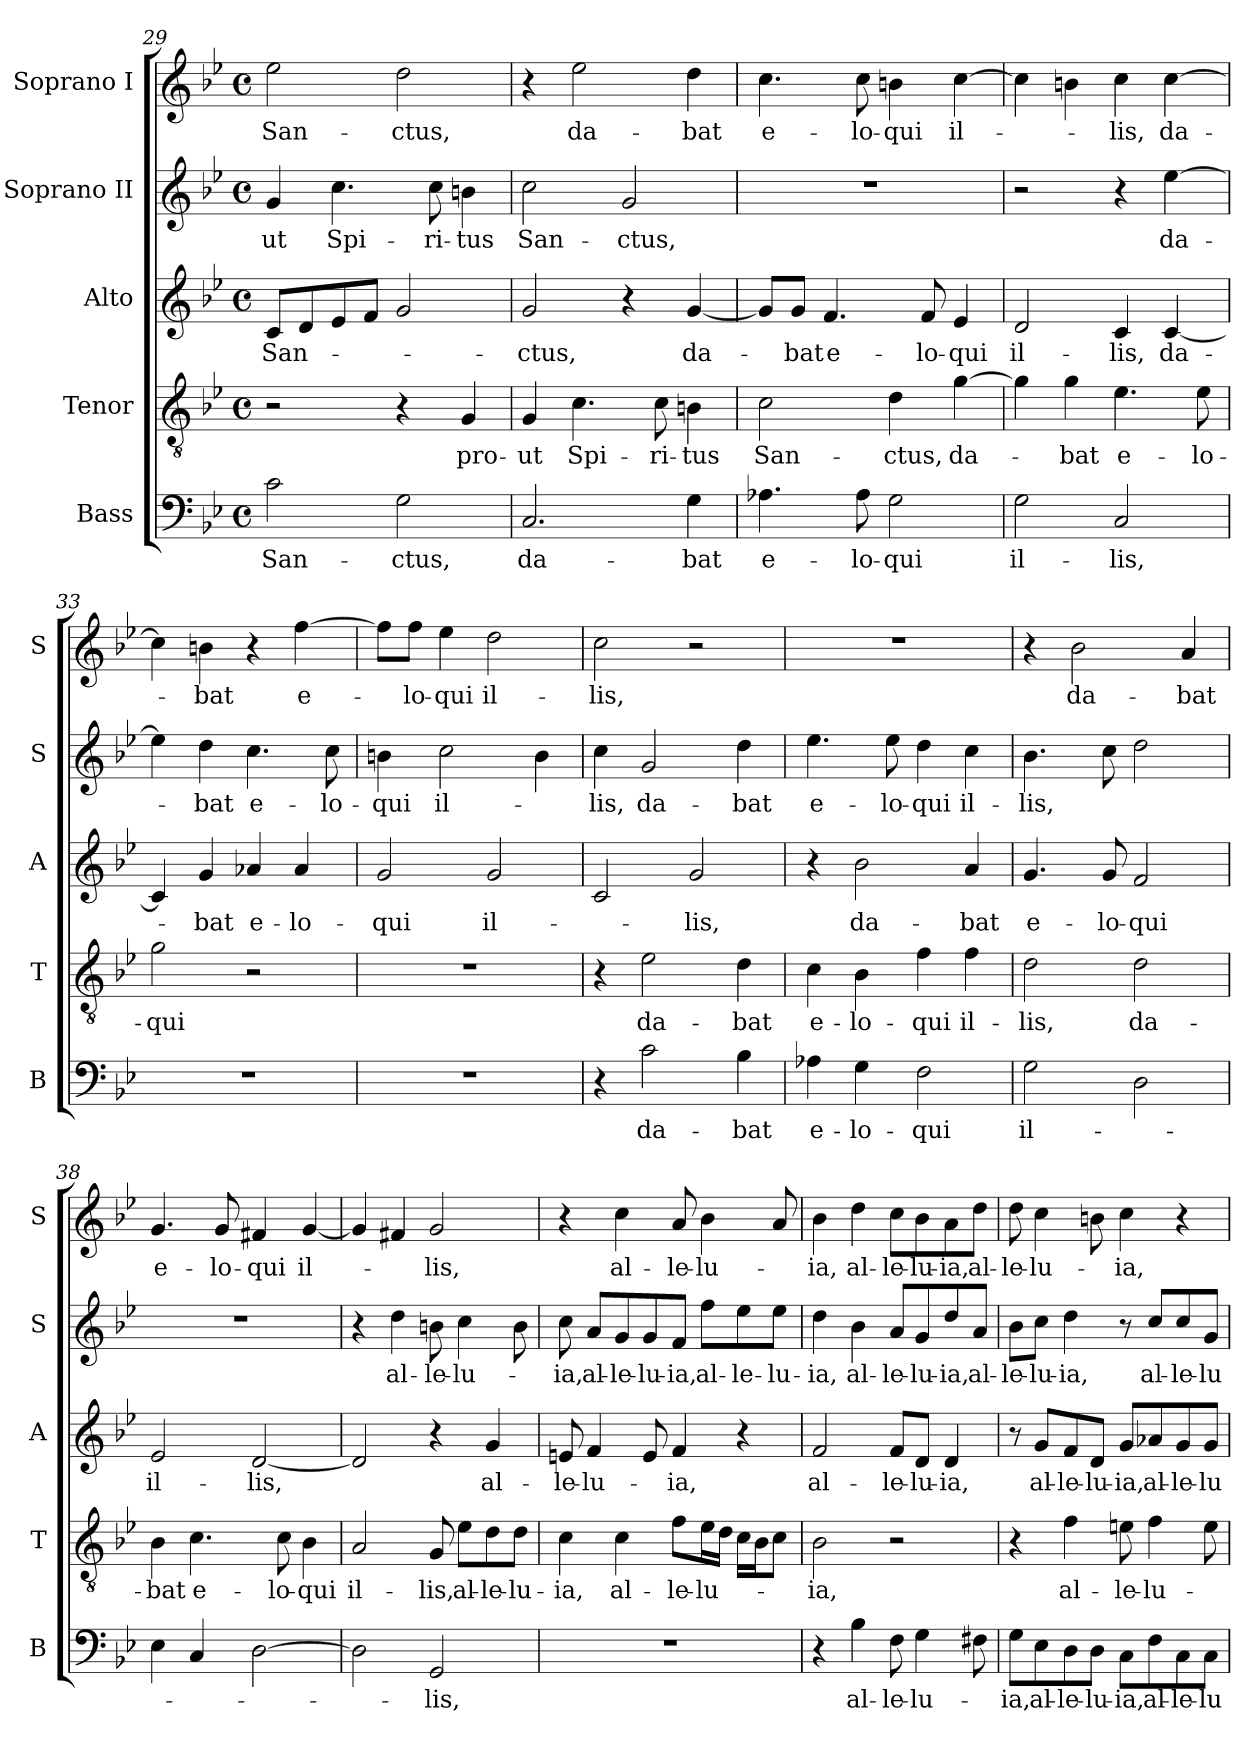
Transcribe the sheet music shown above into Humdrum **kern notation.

**kern	**text	**kern	**text	**kern	**text	**kern	**text	**kern	**text
*part5	*part5	*part4	*part4	*part3	*part3	*part2	*part2	*part1	*part1
*staff5	*staff5	*staff4	*staff4	*staff3	*staff3	*staff2	*staff2	*staff1	*staff1
*I"Bass	*	*I"Tenor	*	*I"Alto	*	*I"Soprano II	*	*I"Soprano I	*
*I'B	*	*I'T	*	*I'A	*	*I'S	*	*I'S	*
*clefF4	*	*clefGv2	*	*clefG2	*	*clefG2	*	*clefG2	*
*k[b-e-]	*	*k[b-e-]	*	*k[b-e-]	*	*k[b-e-]	*	*k[b-e-]	*
*B-:	*	*B-:	*	*B-:	*	*B-:	*	*B-:	*
*M4/4	*	*M4/4	*	*M4/4	*	*M4/4	*	*M4/4	*
*met(c)	*	*met(c)	*	*met(c)	*	*met(c)	*	*met(c)	*
=29	=29	=29	=29	=29	=29	=29	=29	=29	=29
!	!LO:LY:b	!	!	!	!LO:LY:b	!	!LO:LY:b	!	!LO:LY:b
2c\	San-	2r	.	8c/L	San-	4g/	-ut	2ee-\	San-
.	.	.	.	8d/	.	.	.	.	.
!	!	!	!	!	!	!	!LO:LY:b	!	!
.	.	.	.	8e-/	.	4.cc\	Spi-	.	.
.	.	.	.	8f/J	.	.	.	.	.
!	!LO:LY:b	!	!	!	!	!	!	!	!LO:LY:b
2G\	-ctus,	4r	.	2g/	.	.	.	2dd\	-ctus,
!	!	!	!	!	!	!	!LO:LY:b	!	!
.	.	.	.	.	.	8cc\	-ri-	.	.
!	!	!	!LO:LY:b	!	!	!	!LO:LY:b	!	!
.	.	4G/	pro-	.	.	4bn\	-tus	.	.
=30	=30	=30	=30	=30	=30	=30	=30	=30	=30
!	!LO:LY:b	!	!LO:LY:b	!	!LO:LY:b	!	!LO:LY:b	!	!
2.C/	da-	4G/	-ut	2g/	-ctus,	2cc\	San-	4r	.
!	!	!	!LO:LY:b	!	!	!	!	!	!LO:LY:b
.	.	4.c\	Spi-	.	.	.	.	2ee-\	da-
!	!	!	!	!	!	!	!LO:LY:b	!	!
.	.	.	.	4r	.	2g/	-ctus,	.	.
!	!	!	!LO:LY:b	!	!	!	!	!	!
.	.	8c\	-ri-	.	.	.	.	.	.
!	!LO:LY:b	!	!LO:LY:b	!	!LO:LY:b	!	!	!	!LO:LY:b
4G\	-bat	4Bn\	-tus	[4g/	da-	.	.	4dd\	-bat
!!LO:PB:g=z
=31	=31	=31	=31	=31	=31	=31	=31	=31	=31
!	!LO:LY:b	!	!LO:LY:b	!	!	!	!	!	!LO:LY:b
4.A-X\	e-	2c\	San-	8g/L]	.	1r	.	4.cc\	e-
!	!	!	!	!	!LO:LY:b	!	!	!	!
.	.	.	.	8g/J	-bat	.	.	.	.
!	!	!	!	!	!LO:LY:b	!	!	!	!
.	.	.	.	4.f/	e-	.	.	.	.
!	!LO:LY:b	!	!	!	!	!	!	!	!LO:LY:b
8A-\	-lo-	.	.	.	.	.	.	8cc\	-lo-
!	!LO:LY:b	!	!LO:LY:b	!	!	!	!	!	!LO:LY:b
2G\	-qui	4d\	-ctus,	.	.	.	.	4bn\	-qui
!	!	!	!	!	!LO:LY:b	!	!	!	!
.	.	.	.	8f/	-lo-	.	.	.	.
!	!	!	!LO:LY:b	!	!LO:LY:b	!	!	!	!LO:LY:b
.	.	[4g\	da-	4e-/	-qui	.	.	[4cc\	il-
=32	=32	=32	=32	=32	=32	=32	=32	=32	=32
!	!LO:LY:b	!	!	!	!LO:LY:b	!	!	!	!
2G\	il-	4g\]	.	2d/	il-	2r	.	4cc\]	.
!	!	!	!LO:LY:b	!	!	!	!	!	!
.	.	4g\	-bat	.	.	.	.	4bn\	.
!	!LO:LY:b	!	!LO:LY:b	!	!LO:LY:b	!	!	!	!LO:LY:b
2C/	-lis,	4.e-\	e-	4c/	-lis,	4r	.	4cc\	-lis,
!	!	!	!	!	!LO:LY:b	!	!LO:LY:b	!	!LO:LY:b
.	.	.	.	[4c/	da-	[4ee-\	da-	[4cc\	da-
!	!	!	!LO:LY:b	!	!	!	!	!	!
.	.	8e-\	-lo-	.	.	.	.	.	.
=33	=33	=33	=33	=33	=33	=33	=33	=33	=33
!	!	!	!LO:LY:b	!	!	!	!	!	!
1r	.	2g\	-qui	4c/]	.	4ee-\]	.	4cc\]	.
!	!	!	!	!	!LO:LY:b	!	!LO:LY:b	!	!LO:LY:b
.	.	.	.	4g/	-bat	4dd\	-bat	4bn\	-bat
!	!	!	!	!	!LO:LY:b	!	!LO:LY:b	!	!
.	.	2r	.	4a-X/	e-	4.cc\	e-	4r	.
!	!	!	!	!	!LO:LY:b	!	!	!	!LO:LY:b
.	.	.	.	4a-/	-lo-	.	.	[4ff\	e-
!	!	!	!	!	!	!	!LO:LY:b	!	!
.	.	.	.	.	.	8cc\	-lo-	.	.
=34	=34	=34	=34	=34	=34	=34	=34	=34	=34
!	!	!	!	!	!LO:LY:b	!	!LO:LY:b	!	!
1r	.	1r	.	2g/	-qui	4bn\	-qui	8ff\L]	.
!	!	!	!	!	!	!	!	!	!LO:LY:b
.	.	.	.	.	.	.	.	8ff\J	-lo-
!	!	!	!	!	!	!	!LO:LY:b	!	!LO:LY:b
.	.	.	.	.	.	2cc\	il-	4ee-\	-qui
!	!	!	!	!	!LO:LY:b	!	!	!	!LO:LY:b
.	.	.	.	2g/	il-	.	.	2dd\	il-
.	.	.	.	.	.	4b\	.	.	.
=35	=35	=35	=35	=35	=35	=35	=35	=35	=35
!	!	!	!	!	!	!	!LO:LY:b	!	!LO:LY:b
4r	.	4r	.	2c/	.	4cc\	-lis,	2cc\	-lis,
!	!LO:LY:b	!	!LO:LY:b	!	!	!	!LO:LY:b	!	!
2c\	da-	2e-\	da-	.	.	2g/	da-	.	.
!	!	!	!	!	!LO:LY:b	!	!	!	!
.	.	.	.	2g/	-lis,	.	.	2r	.
!	!LO:LY:b	!	!LO:LY:b	!	!	!	!LO:LY:b	!	!
4B-\	-bat	4d\	-bat	.	.	4dd\	-bat	.	.
=36	=36	=36	=36	=36	=36	=36	=36	=36	=36
!	!LO:LY:b	!	!LO:LY:b	!	!	!	!LO:LY:b	!	!
4A-X\	e-	4c\	e-	4r	.	4.ee-\	e-	1r	.
!	!LO:LY:b	!	!LO:LY:b	!	!LO:LY:b	!	!	!	!
4G\	-lo-	4B-\	-lo-	2b-\	da-	.	.	.	.
!	!	!	!	!	!	!	!LO:LY:b	!	!
.	.	.	.	.	.	8ee-\	-lo-	.	.
!	!LO:LY:b	!	!LO:LY:b	!	!	!	!LO:LY:b	!	!
2F\	-qui	4f\	-qui	.	.	4dd\	-qui	.	.
!	!	!	!LO:LY:b	!	!LO:LY:b	!	!LO:LY:b	!	!
.	.	4f\	il-	4a/	-bat	4cc\	il-	.	.
!!LO:LB:g=z
=37	=37	=37	=37	=37	=37	=37	=37	=37	=37
!	!LO:LY:b	!	!LO:LY:b	!	!LO:LY:b	!	!LO:LY:b	!	!
2G\	il-	2d\	-lis,	4.g/	e-	4.b-\	-lis,	4r	.
!	!	!	!	!	!	!	!	!	!LO:LY:b
.	.	.	.	.	.	.	.	2b-\	da-
!	!	!	!	!	!LO:LY:b	!	!	!	!
.	.	.	.	8g/	-lo-	8cc\	.	.	.
!	!	!	!LO:LY:b	!	!LO:LY:b	!	!	!	!
2D\	.	2d\	da-	2f/	-qui	2dd\	.	.	.
!	!	!	!	!	!	!	!	!	!LO:LY:b
.	.	.	.	.	.	.	.	4a/	-bat
=38	=38	=38	=38	=38	=38	=38	=38	=38	=38
!	!	!	!LO:LY:b	!	!LO:LY:b	!	!	!	!LO:LY:b
4E-\	.	4B-\	-bat	2e-/	il-	1r	.	4.g/	e-
!	!	!	!LO:LY:b	!	!	!	!	!	!
4C/	.	4.c\	e-	.	.	.	.	.	.
!	!	!	!	!	!	!	!	!	!LO:LY:b
.	.	.	.	.	.	.	.	8g/	-lo-
!	!	!	!	!	!LO:LY:b	!	!	!	!LO:LY:b
[2D\	.	.	.	[2d/	-lis,	.	.	4f#X/	-qui
!	!	!	!LO:LY:b	!	!	!	!	!	!
.	.	8c\	-lo-	.	.	.	.	.	.
!	!	!	!LO:LY:b	!	!	!	!	!	!LO:LY:b
.	.	4B-\	-qui	.	.	.	.	[4g/	il-
=39	=39	=39	=39	=39	=39	=39	=39	=39	=39
!	!	!	!LO:LY:b	!	!	!	!	!	!
2D\]	.	2A/	il-	2d/]	.	4r	.	4g/]	.
!	!	!	!	!	!	!	!LO:LY:b	!	!
.	.	.	.	.	.	4dd\	al-	4f#X/	.
!	!LO:LY:b	!	!LO:LY:b	!	!	!	!LO:LY:b	!	!LO:LY:b
2GG/	-lis,	8G/	-lis,	4r	.	8bn\	-le-	2g/	-lis,
!	!	!	!LO:LY:b	!	!	!	!LO:LY:b	!	!
.	.	8e-\L	al-	.	.	4cc\	-lu-	.	.
!	!	!	!LO:LY:b	!	!LO:LY:b	!	!	!	!
.	.	8d\	-le-	4g/	al-	.	.	.	.
!	!	!	!LO:LY:b	!	!	!	!	!	!
.	.	8d\J	-lu-	.	.	8b\	.	.	.
=40	=40	=40	=40	=40	=40	=40	=40	=40	=40
!	!	!	!LO:LY:b	!	!LO:LY:b	!	!LO:LY:b	!	!
1r	.	4c\	-ia,	8en/	-le-	8cc\	-ia,	4r	.
!	!	!	!	!	!LO:LY:b	!	!LO:LY:b	!	!
.	.	.	.	4f/	-lu-	8a/L	al-	.	.
!	!	!	!LO:LY:b	!	!	!	!LO:LY:b	!	!LO:LY:b
.	.	4c\	al-	.	.	8g/	-le-	4cc\	al-
!	!	!	!	!	!	!	!LO:LY:b	!	!
.	.	.	.	8e/	.	8g/	-lu-	.	.
!	!	!	!LO:LY:b	!	!LO:LY:b	!	!LO:LY:b	!	!LO:LY:b
.	.	8f\L	-le-	4f/	-ia,	8f/J	-ia,	8a/	-le-
!	!	!	!LO:LY:b	!	!	!	!LO:LY:b	!	!LO:LY:b
.	.	16e-\L	-lu-	.	.	8ff\L	al-	4b-\	-lu-
.	.	16d\JJ	.	.	.	.	.	.	.
!	!	!	!	!	!	!	!LO:LY:b	!	!
.	.	16c\LL	.	4r	.	8ee-\	-le-	.	.
.	.	16B-\J	.	.	.	.	.	.	.
!	!	!	!	!	!	!	!LO:LY:b	!	!
.	.	8c\J	.	.	.	8ee-\J	-lu-	8a/	.
=41	=41	=41	=41	=41	=41	=41	=41	=41	=41
!	!	!	!LO:LY:b	!	!LO:LY:b	!	!LO:LY:b	!	!LO:LY:b
4r	.	2B-\	-ia,	2f/	al-	4dd\	-ia,	4b-\	-ia,
!	!LO:LY:b	!	!	!	!	!	!LO:LY:b	!	!LO:LY:b
4B-\	al-	.	.	.	.	4b-\	al-	4dd\	al-
!	!LO:LY:b	!	!	!	!LO:LY:b	!	!LO:LY:b	!	!LO:LY:b
8F\	-le-	2r	.	8f/L	-le-	8a/L	-le-	8cc\L	-le-
!	!LO:LY:b	!	!	!	!LO:LY:b	!	!LO:LY:b	!	!LO:LY:b
4G\	-lu-	.	.	8d/J	-lu-	8g/	-lu-	8b-\	-lu-
!	!	!	!	!	!LO:LY:b	!	!LO:LY:b	!	!LO:LY:b
.	.	.	.	4d/	-ia,	8dd/	-ia,	8a\	-ia,
!	!	!	!	!	!	!	!LO:LY:b	!	!LO:LY:b
8F#X\	.	.	.	.	.	8a/J	al-	8dd\J	al-
!!LO:PB:g=z
=42	=42	=42	=42	=42	=42	=42	=42	=42	=42
!	!LO:LY:b	!	!	!	!	!	!LO:LY:b	!	!LO:LY:b
8G\L	-ia,	4r	.	8r	.	8b-\L	-le-	8dd\	-le-
!	!LO:LY:b	!	!	!	!LO:LY:b	!	!LO:LY:b	!	!LO:LY:b
8E-\	al-	.	.	8g/L	al-	8cc\J	-lu-	4cc\	-lu-
!	!LO:LY:b	!	!LO:LY:b	!	!LO:LY:b	!	!LO:LY:b	!	!
8D\	-le-	4f\	al-	8f/	-le-	4dd\	-ia,	.	.
!	!LO:LY:b	!	!	!	!LO:LY:b	!	!	!	!
8D\J	-lu-	.	.	8d/J	-lu-	.	.	8bn\	.
!	!LO:LY:b	!	!LO:LY:b	!	!LO:LY:b	!	!	!	!LO:LY:b
8C\L	-ia,	8en\	-le-	8g/L	-ia,	8r	.	4cc\	-ia,
!	!LO:LY:b	!	!LO:LY:b	!	!LO:LY:b	!	!LO:LY:b	!	!
8F\	al-	4f\	-lu-	8a-X/	al-	8cc/L	al-	.	.
!	!LO:LY:b	!	!	!	!LO:LY:b	!	!LO:LY:b	!	!
8C\	-le-	.	.	8g/	-le-	8cc/	-le-	4r	.
!	!LO:LY:b	!	!	!	!LO:LY:b	!	!LO:LY:b	!	!
8C\J	-lu-	8e\	.	8g/J	-lu-	8g/J	-lu-	.	.
=	=	=	=	=	=	=	=	=	=
*-	*-	*-	*-	*-	*-	*-	*-	*-	*-
